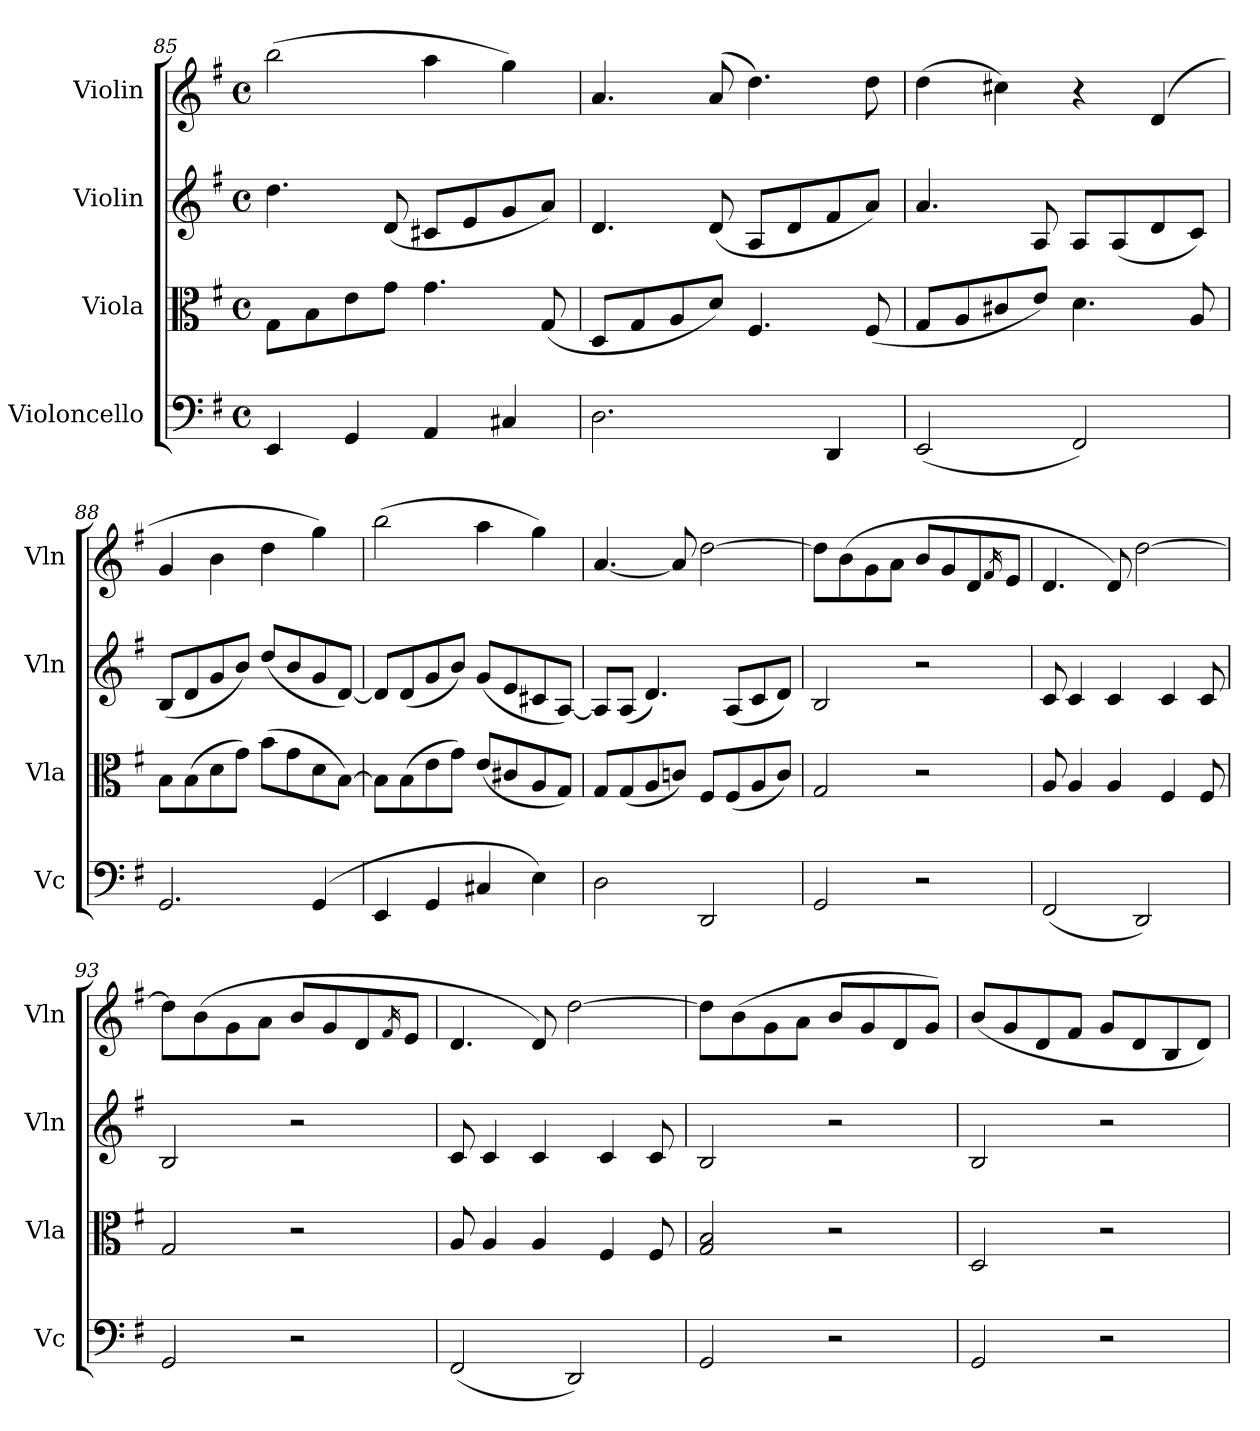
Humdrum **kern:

**kern	**kern	**kern	**kern
*part4	*part3	*part2	*part1
*staff4	*staff3	*staff2	*staff1
*I"Violoncello	*I"Viola	*I"Violin	*I"Violin
*I'Vc	*I'Vla	*I'Vln	*I'Vln
*clefF4	*clefC3	*clefG2	*clefG2
*k[f#]	*k[f#]	*k[f#]	*k[f#]
*M4/4	*M4/4	*M4/4	*M4/4
*met(c)	*met(c)	*met(c)	*met(c)
=85	=85	=85	=85
4EE/	8G\L	4.dd\	(2bb\
.	8B\	.	.
4GG/	8e\	.	.
.	8g\J	(8d/	.
4AA/	4.g\	8c#X/L	4aa\
.	.	8e/	.
4C#X/	.	8g/	4gg\)
.	(8G/	8a/J)	.
=86	=86	=86	=86
2.D\	8D/L	4.d/	4.a/
.	8G/	.	.
.	8A/	.	.
.	8d/J)	(8d/	(8a/
.	4.F#/	8A/L	4.dd\)
.	.	8d/	.
4DD/	.	8f#/	.
.	(8F#/	8a/J)	8dd\
!!LO:PB:g=z
=87	=87	=87	=87
(2EE/	8G/L	4.a/	(4dd\
.	8A/	.	.
.	8c#X/	.	4cc#X\)
.	8e/J)	8A/	.
2FF#/)	4.d\	8A/L	4r
.	.	(8A/	.
.	.	8d/	(>4d/
.	8A/	8c/J)	.
=88	=88	=88	=88
2.GG/	8B\L	(8B/L	4g/
.	(8B\	8d/	.
.	8d\	8g/	4b\
.	8g\J)	8b/J)	.
.	(8b\L	(8dd/L	4dd\
.	8g\	8b/	.
(>4GG/	8d\	8g/	4gg\)
.	[8B\J)	[8d/J)	.
=89	=89	=89	=89
4EE/	8B\L]	8d/L]	(2bb\
.	(8B\	(8d/	.
4GG/	8e\	8g/	.
.	8g\J)	8b/J)	.
4C#X/	(8e/L	(8g/L	4aa\
.	8c#X/	8e/	.
4E\)	8A/	8c#X/	4gg\)
.	8G/J)	[8A/J)	.
=90	=90	=90	=90
2D\	8G/L	8A/L]	[4.a/
.	(8G/	(8A/J	.
.	8A/	4.d/)	.
.	8cn/J)	.	8a/]
2DD/	8F#/L	.	[2dd\
.	(8F#/	(8A/L	.
.	8A/	8c/	.
.	8c/J)	8d/J)	.
=91	=91	=91	=91
2GG/	2G/	2B/	8dd\L]
.	.	.	(8b\
.	.	.	8g\
.	.	.	8a\J
2r	2r	2r	8b/L
.	.	.	8g/
.	.	.	8d/
.	.	.	16qf#/
.	.	.	8e/J
=92	=92	=92	=92
(2FF#/	8A/	8c/	4.d/
.	4A/	4c/	.
.	4A/	4c/	8d/)
2DD/)	.	.	[2dd\
.	4F#/	4c/	.
.	8F#/	8c/	.
=93	=93	=93	=93
2GG/	2G/	2B/	8dd\L]
.	.	.	(8b\
.	.	.	8g\
.	.	.	8a\J
2r	2r	2r	8b/L
.	.	.	8g/
.	.	.	8d/
.	.	.	16qf#/
.	.	.	8e/J
=94	=94	=94	=94
(2FF#/	8A/	8c/	4.d/
.	4A/	4c/	.
.	4A/	4c/	8d/)
2DD/)	.	.	[2dd\
.	4F#/	4c/	.
.	8F#/	8c/	.
!!LO:LB:g=z
=95	=95	=95	=95
2GG/	2G/ 2B/	2B/	8dd\L]
.	.	.	(8b\
.	.	.	8g\
.	.	.	8a\J
2r	2r	2r	8b/L
.	.	.	8g/
.	.	.	8d/
.	.	.	8g/J)
=96	=96	=96	=96
2GG/	2D/	2B/	(8b/L
.	.	.	8g/
.	.	.	8d/
.	.	.	8f#/J
2r	2r	2r	8g/L
.	.	.	8d/
.	.	.	8B/
.	.	.	8d/J)
=	=	=	=
*-	*-	*-	*-
